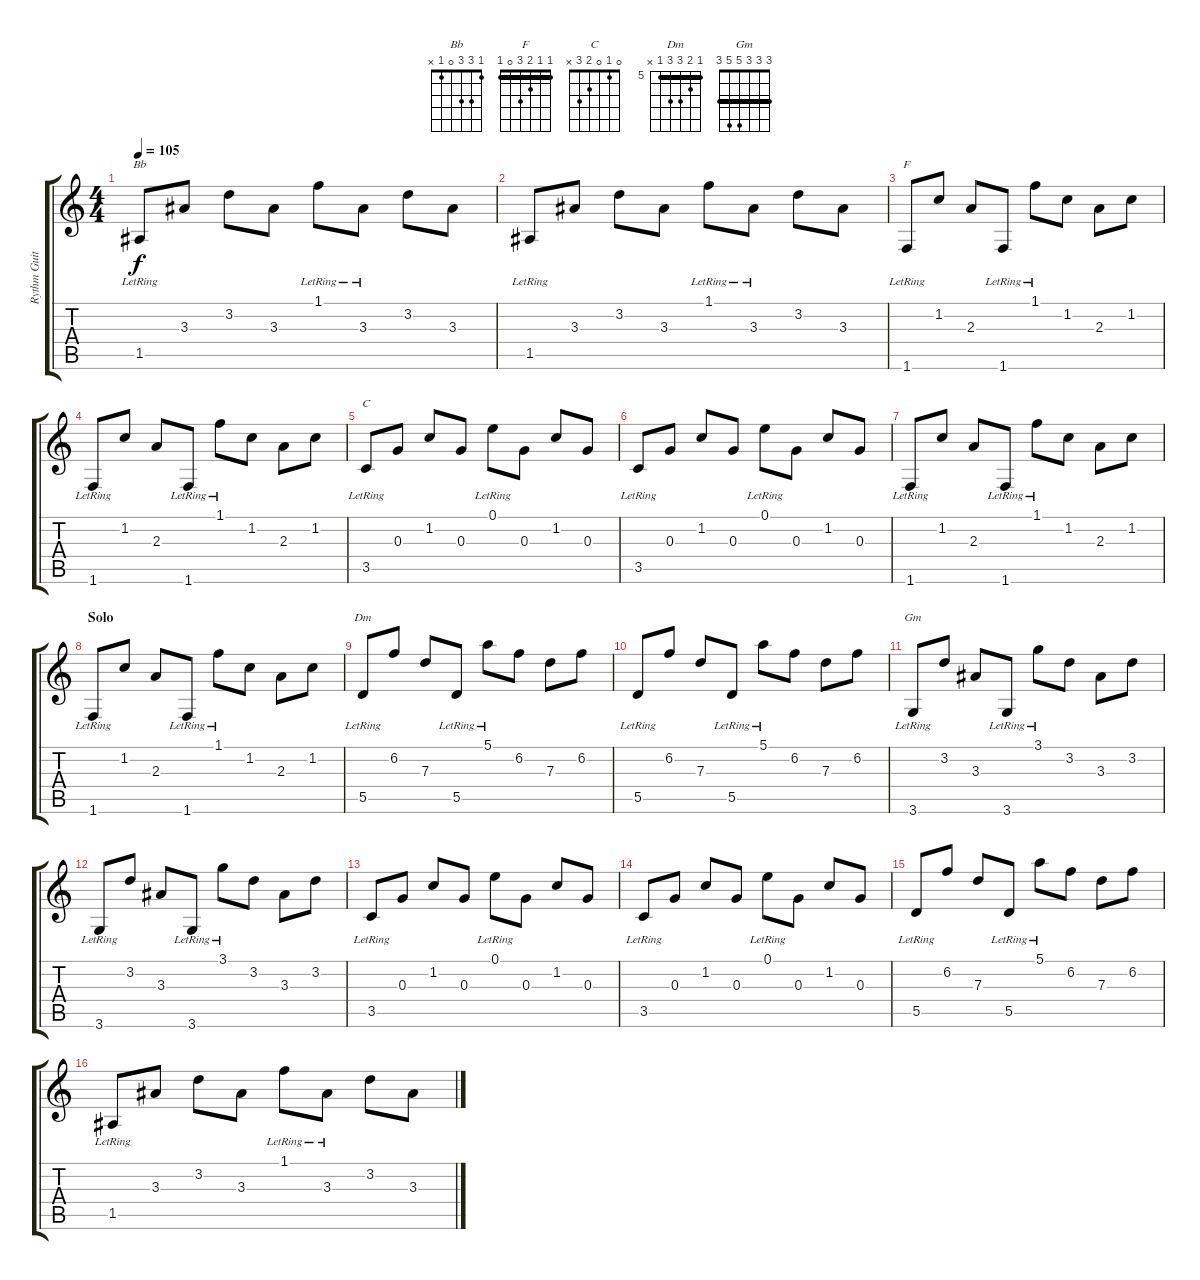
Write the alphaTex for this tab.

\track ("Rythm Guitar" "Rythm Guit") {instrument acousticguitarsteel}
\staff {score tabs}
\tuning (E4 B3 G3 D3 A2 E2) {hide}
\chord ("Bb" 1 3 3 0 1 x)
\chord ("F" 1 1 2 3 0 1) {barre 1}
\chord ("C" 0 1 0 2 3 x)
\chord ("Dm" 5 6 7 7 5 x) {firstfret 5 barre 5}
\chord ("Gm" 3 3 3 5 5 3) {barre 3}
\ts (4 4)
\tempo 105
\clef g2
\ks c
1.5{lr}.8{ch "Bb" dy f} 3.3.8 3.2.8 3.3.8 1.1{lr}.8 3.3{lr}.8 3.2.8 3.3.8 |
1.5{lr}.8 3.3.8 3.2.8 3.3.8 1.1{lr}.8 3.3{lr}.8 3.2.8 3.3.8 |
1.6{lr}.8{ch "F"} 1.2.8 2.3.8 1.6{lr}.8 1.1{lr}.8 1.2.8 2.3.8 1.2.8 |
1.6{lr}.8 1.2.8 2.3.8 1.6{lr}.8 1.1{lr}.8 1.2.8 2.3.8 1.2.8 |
3.5{lr}.8{ch "C"} 0.3.8 1.2.8 0.3.8 0.1{lr}.8 0.3.8 1.2.8 0.3.8 |
3.5{lr}.8 0.3.8 1.2.8 0.3.8 0.1{lr}.8 0.3.8 1.2.8 0.3.8 |
1.6{lr}.8 1.2.8 2.3.8 1.6{lr}.8 1.1{lr}.8 1.2.8 2.3.8 1.2.8 |
\section ("" "Solo")
1.6{lr}.8 1.2.8 2.3.8 1.6{lr}.8 1.1{lr}.8 1.2.8 2.3.8 1.2.8 |
5.5{lr}.8{ch "Dm"} 6.2.8 7.3.8 5.5{lr}.8 5.1{lr}.8 6.2.8 7.3.8 6.2.8 |
5.5{lr}.8 6.2.8 7.3.8 5.5{lr}.8 5.1{lr}.8 6.2.8 7.3.8 6.2.8 |
3.6{lr}.8{ch "Gm"} 3.2.8 3.3.8 3.6{lr}.8 3.1{lr}.8 3.2.8 3.3.8 3.2.8 |
3.6{lr}.8 3.2.8 3.3.8 3.6{lr}.8 3.1{lr}.8 3.2.8 3.3.8 3.2.8 |
3.5{lr}.8 0.3.8 1.2.8 0.3.8 0.1{lr}.8 0.3.8 1.2.8 0.3.8 |
3.5{lr}.8 0.3.8 1.2.8 0.3.8 0.1{lr}.8 0.3.8 1.2.8 0.3.8 |
5.5{lr}.8 6.2.8 7.3.8 5.5{lr}.8 5.1{lr}.8 6.2.8 7.3.8 6.2.8 |
1.5{lr}.8 3.3.8 3.2.8 3.3.8 1.1{lr}.8 3.3{lr}.8 3.2.8 3.3.8
